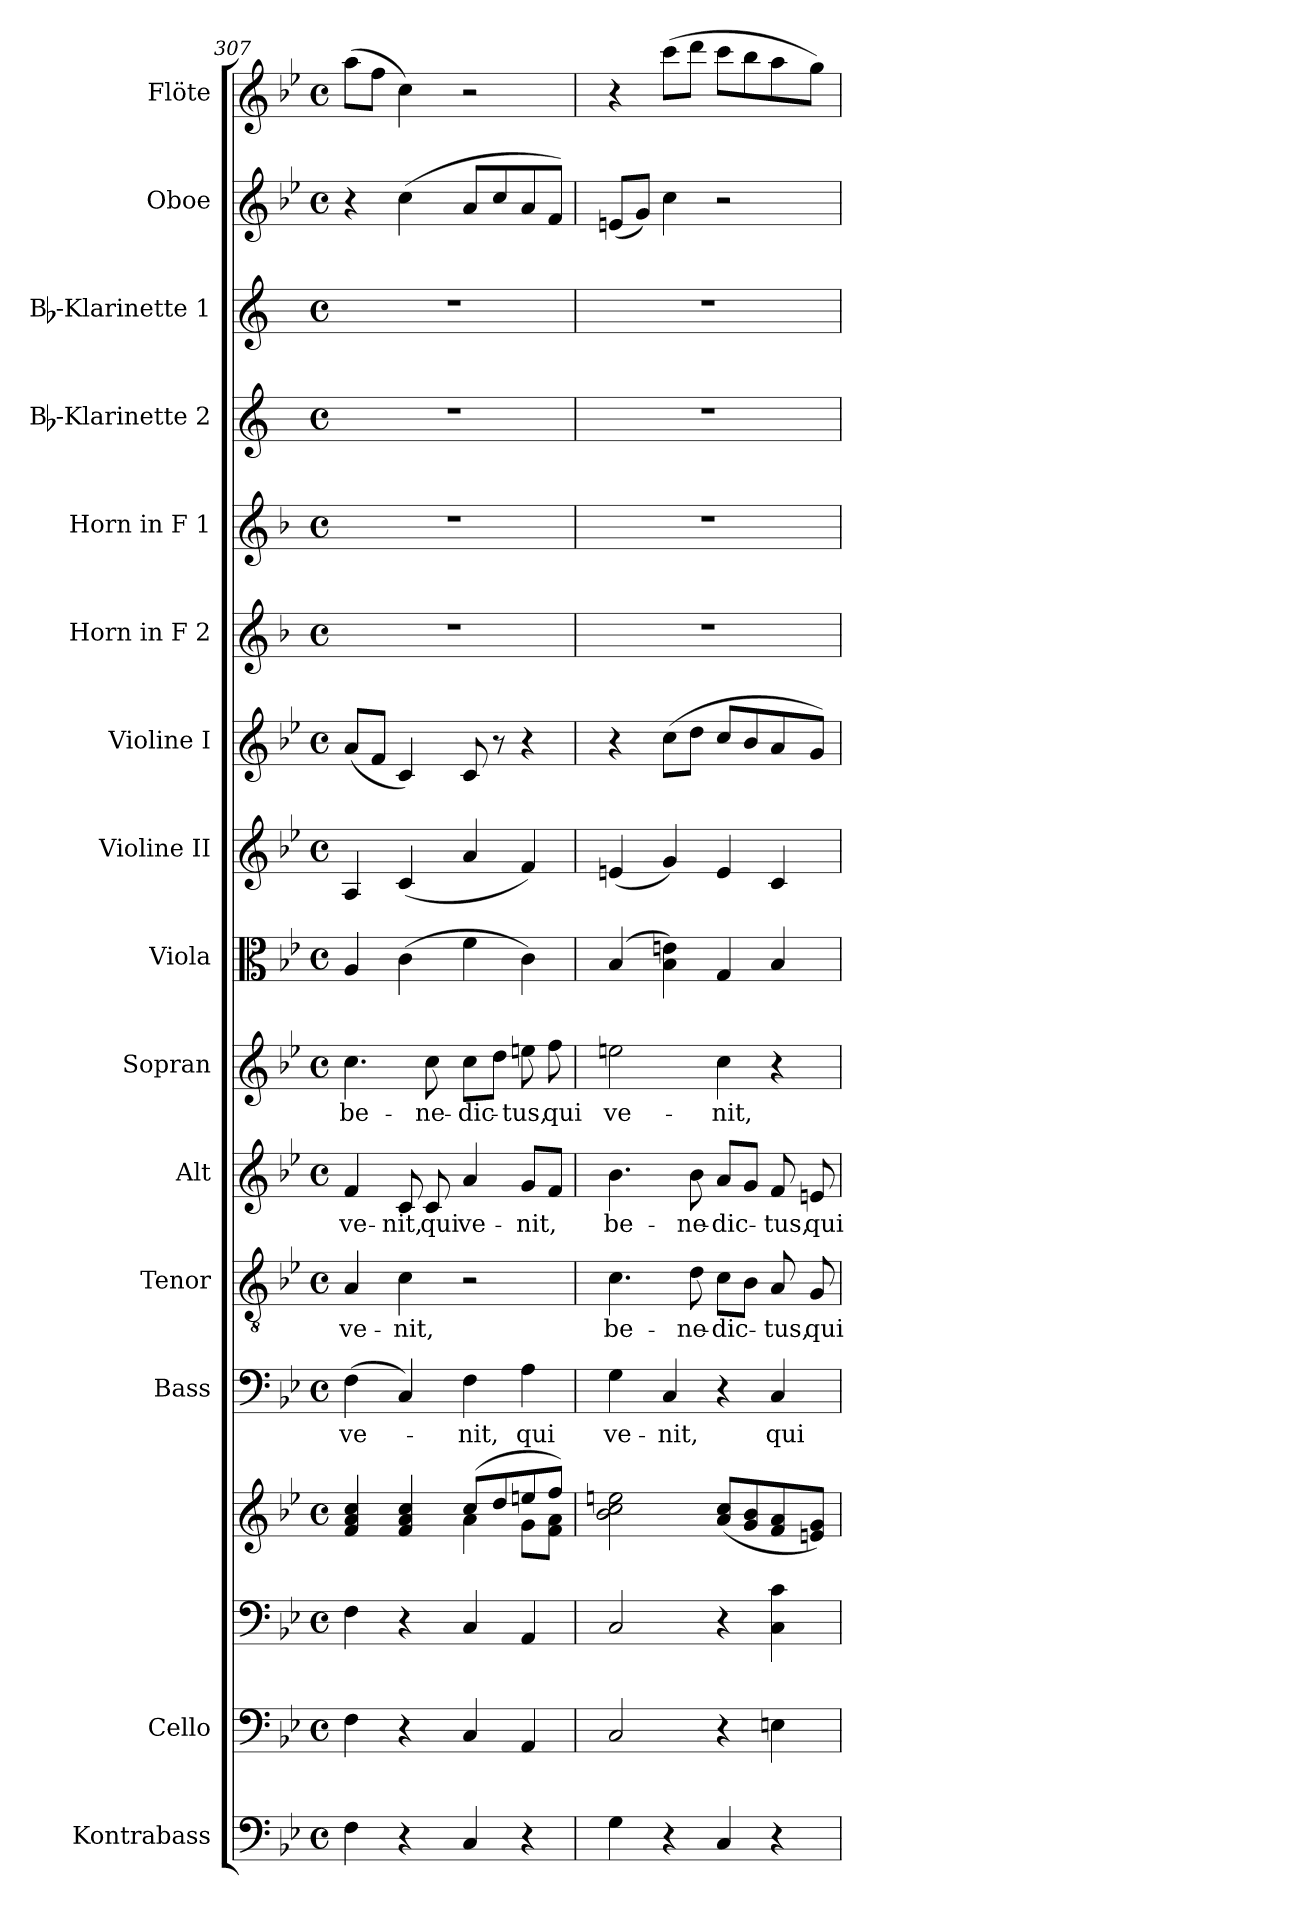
**kern	**kern	**kern	**kern	**kern	**text	**kern	**text	**kern	**text	**kern	**text	**kern	**kern	**kern	**kern	**kern	**kern	**kern	**kern	**kern
*part16	*part15	*part14	*part14	*part13	*part13	*part12	*part12	*part11	*part11	*part10	*part10	*part9	*part8	*part7	*part6	*part5	*part4	*part3	*part2	*part1
*staff17	*staff16	*staff15	*staff14	*staff13	*staff13	*staff12	*staff12	*staff11	*staff11	*staff10	*staff10	*staff9	*staff8	*staff7	*staff6	*staff5	*staff4	*staff3	*staff2	*staff1
*I"Kontrabass	*I"Cello	*	*	*I"Bass	*	*I"Tenor	*	*I"Alt	*	*I"Sopran	*	*I"Viola	*I"Violine II	*I"Violine I	*I"Horn in F 2	*I"Horn in F 1	*I"Bb-Klarinette 2	*I"Bb-Klarinette 1	*I"Oboe	*I"Flöte
*I'Kb.	*	*	*	*I'B.	*	*I'T.	*	*I'A.	*	*I'S.	*	*I'Vla.	*I'Vl. II	*I'Vl. I	*	*	*I'Bb Kl. 2	*I'Bb Kl. 1	*I'Ob.	*I'Fl.
*clefF4	*clefF4	*clefF4	*clefG2	*clefF4	*	*clefGv2	*	*clefG2	*	*clefG2	*	*clefC3	*clefG2	*clefG2	*clefG2	*clefG2	*clefG2	*clefG2	*clefG2	*clefG2
*ITrd7c12	*	*	*	*	*	*	*	*	*	*	*	*	*	*	*ITrd4c7	*ITrd4c7	*ITrd1c2	*ITrd1c2	*	*
*k[b-e-]	*k[b-e-]	*k[b-e-]	*k[b-e-]	*k[b-e-]	*	*k[b-e-]	*	*k[b-e-]	*	*k[b-e-]	*	*k[b-e-]	*k[b-e-]	*k[b-e-]	*k[b-e-]	*k[b-e-]	*k[b-e-]	*k[b-e-]	*k[b-e-]	*k[b-e-]
*B-:	*B-:	*B-:	*B-:	*B-:	*	*B-:	*	*B-:	*	*B-:	*	*B-:	*B-:	*B-:	*B-:	*B-:	*B-:	*B-:	*B-:	*B-:
*M4/4	*M4/4	*M4/4	*M4/4	*M4/4	*	*M4/4	*	*M4/4	*	*M4/4	*	*M4/4	*M4/4	*M4/4	*M4/4	*M4/4	*M4/4	*M4/4	*M4/4	*M4/4
*met(c)	*met(c)	*met(c)	*met(c)	*met(c)	*	*met(c)	*	*met(c)	*	*met(c)	*	*met(c)	*met(c)	*met(c)	*met(c)	*met(c)	*met(c)	*met(c)	*met(c)	*met(c)
=307	=307	=307	=307	=307	=307	=307	=307	=307	=307	=307	=307	=307	=307	=307	=307	=307	=307	=307	=307	=307
*	*	*	*^	*	*	*	*	*	*	*	*	*	*	*	*	*	*	*	*	*
!	!	!	!	!	!	!LO:LY:b	!	!LO:LY:b	!	!LO:LY:b	!	!LO:LY:b	!	!	!	!	!	!	!	!	!
4FF\	4F\	4F\	4f/ 4a/ 4cc/	2ryy	(>4F\	ve-	4A/	ve-	4f/	ve-	4.cc\	be-	4A/	4A/	(<8a/L	1r	1r	1r	1r	4r	(>8aa\L
.	.	.	.	.	.	.	.	.	.	.	.	.	.	.	8f/J	.	.	.	.	.	8ff\J
!	!	!	!	!	!	!	!	!LO:LY:b	!	!LO:LY:b	!	!	!	!	!	!	!	!	!	!	!
4r	4r	4r	4f/ 4a/ 4cc/	.	4C/)	.	4c\	-nit,	8c/	-nit,	.	.	(>4c\	(<4c/	4c/)	.	.	.	.	(>4cc\	4cc\)
!	!	!	!	!	!	!	!	!	!	!LO:LY:b	!	!LO:LY:b	!	!	!	!	!	!	!	!	!
.	.	.	.	.	.	.	.	.	8c/	qui	8cc\	-ne-	.	.	.	.	.	.	.	.	.
!	!	!	!	!	!	!LO:LY:b	!	!	!	!LO:LY:b	!	!LO:LY:b	!	!	!	!	!	!	!	!	!
4CC/	4C/	4C/	(>8cc/L	4a\	4F\	-nit,	2r	.	4a/	ve-	8cc\L	-dic-	4f\	4a/	8c/	.	.	.	.	8a/L	2r
.	.	.	8dd/	.	.	.	.	.	.	.	8dd\J	.	.	.	8r	.	.	.	.	8cc/	.
!	!	!	!	!	!	!LO:LY:b	!	!	!	!LO:LY:b	!	!LO:LY:b	!	!	!	!	!	!	!	!	!
4r	4AA/	4AA/	8een/	8g\L	4A\	qui	.	.	8g/L	-nit,	8een\	-tus,	4c\)	4f/)	4r	.	.	.	.	8a/	.
!	!	!	!	!	!	!	!	!	!	!	!	!LO:LY:b	!	!	!	!	!	!	!	!	!
.	.	.	8ff/J)	8f\ 8a\J	.	.	.	.	8f/J	.	8ff\	qui	.	.	.	.	.	.	.	8f/J)	.
!!LO:PB:g=z
=308	=308	=308	=308	=308	=308	=308	=308	=308	=308	=308	=308	=308	=308	=308	=308	=308	=308	=308	=308	=308	=308
!	!	!	!	!	!	!LO:LY:b	!	!LO:LY:b	!	!LO:LY:b	!	!LO:LY:b	!	!	!	!	!	!	!	!	!
*	*	*	*v	*v	*	*	*	*	*	*	*	*	*	*	*	*	*	*	*	*	*
4GG\	2C/	2C/	2b-\ 2cc\ 2een\	4G\	ve-	4.c\	be-	4.b-\	be-	2een\	ve-	(4B-/	(<4en/	4r	1r	1r	1r	1r	(<8en/L	4r
.	.	.	.	.	.	.	.	.	.	.	.	.	.	.	.	.	.	.	8g/J)	.
!	!	!	!	!	!LO:LY:b	!	!	!	!	!	!	!	!	!	!	!	!	!	!	!
4r	.	.	.	4C/	-nit,	.	.	.	.	.	.	4B-\ 4en\)	4g/)	(>8cc\L	.	.	.	.	4cc\	(>8ccc\L
!	!	!	!	!	!	!	!LO:LY:b	!	!LO:LY:b	!	!	!	!	!	!	!	!	!	!	!
.	.	.	.	.	.	8d\	-ne-	8b-\	-ne-	.	.	.	.	8dd\J	.	.	.	.	.	8ddd\J
!	!	!	!	!	!	!	!LO:LY:b	!	!LO:LY:b	!	!LO:LY:b	!	!	!	!	!	!	!	!	!
4CC/	4r	4r	(<8a/ 8cc/L	4r	.	8c\L	-dic-	8a/L	-dic-	4cc\	-nit,	4G/	4e/	8cc/L	.	.	.	.	2r	8ccc\L
.	.	.	8g/ 8b-/	.	.	8B-\J	.	8g/J	.	.	.	.	.	8b-/	.	.	.	.	.	8bb-\
!	!	!	!	!	!LO:LY:b	!	!LO:LY:b	!	!LO:LY:b	!	!	!	!	!	!	!	!	!	!	!
4r	4En\	4C\ 4c\	8f/ 8a/	4C/	qui	8A/	-tus,	8f/	-tus,	4r	.	4B-/	4c/	8a/	.	.	.	.	.	8aa\
!	!	!	!	!	!	!	!LO:LY:b	!	!LO:LY:b	!	!	!	!	!	!	!	!	!	!	!
.	.	.	8en/ 8g/J)	.	.	8G/	qui	8en/	qui	.	.	.	.	8g/J)	.	.	.	.	.	8gg\J)
=	=	=	=	=	=	=	=	=	=	=	=	=	=	=	=	=	=	=	=	=
*-	*-	*-	*-	*-	*-	*-	*-	*-	*-	*-	*-	*-	*-	*-	*-	*-	*-	*-	*-	*-
